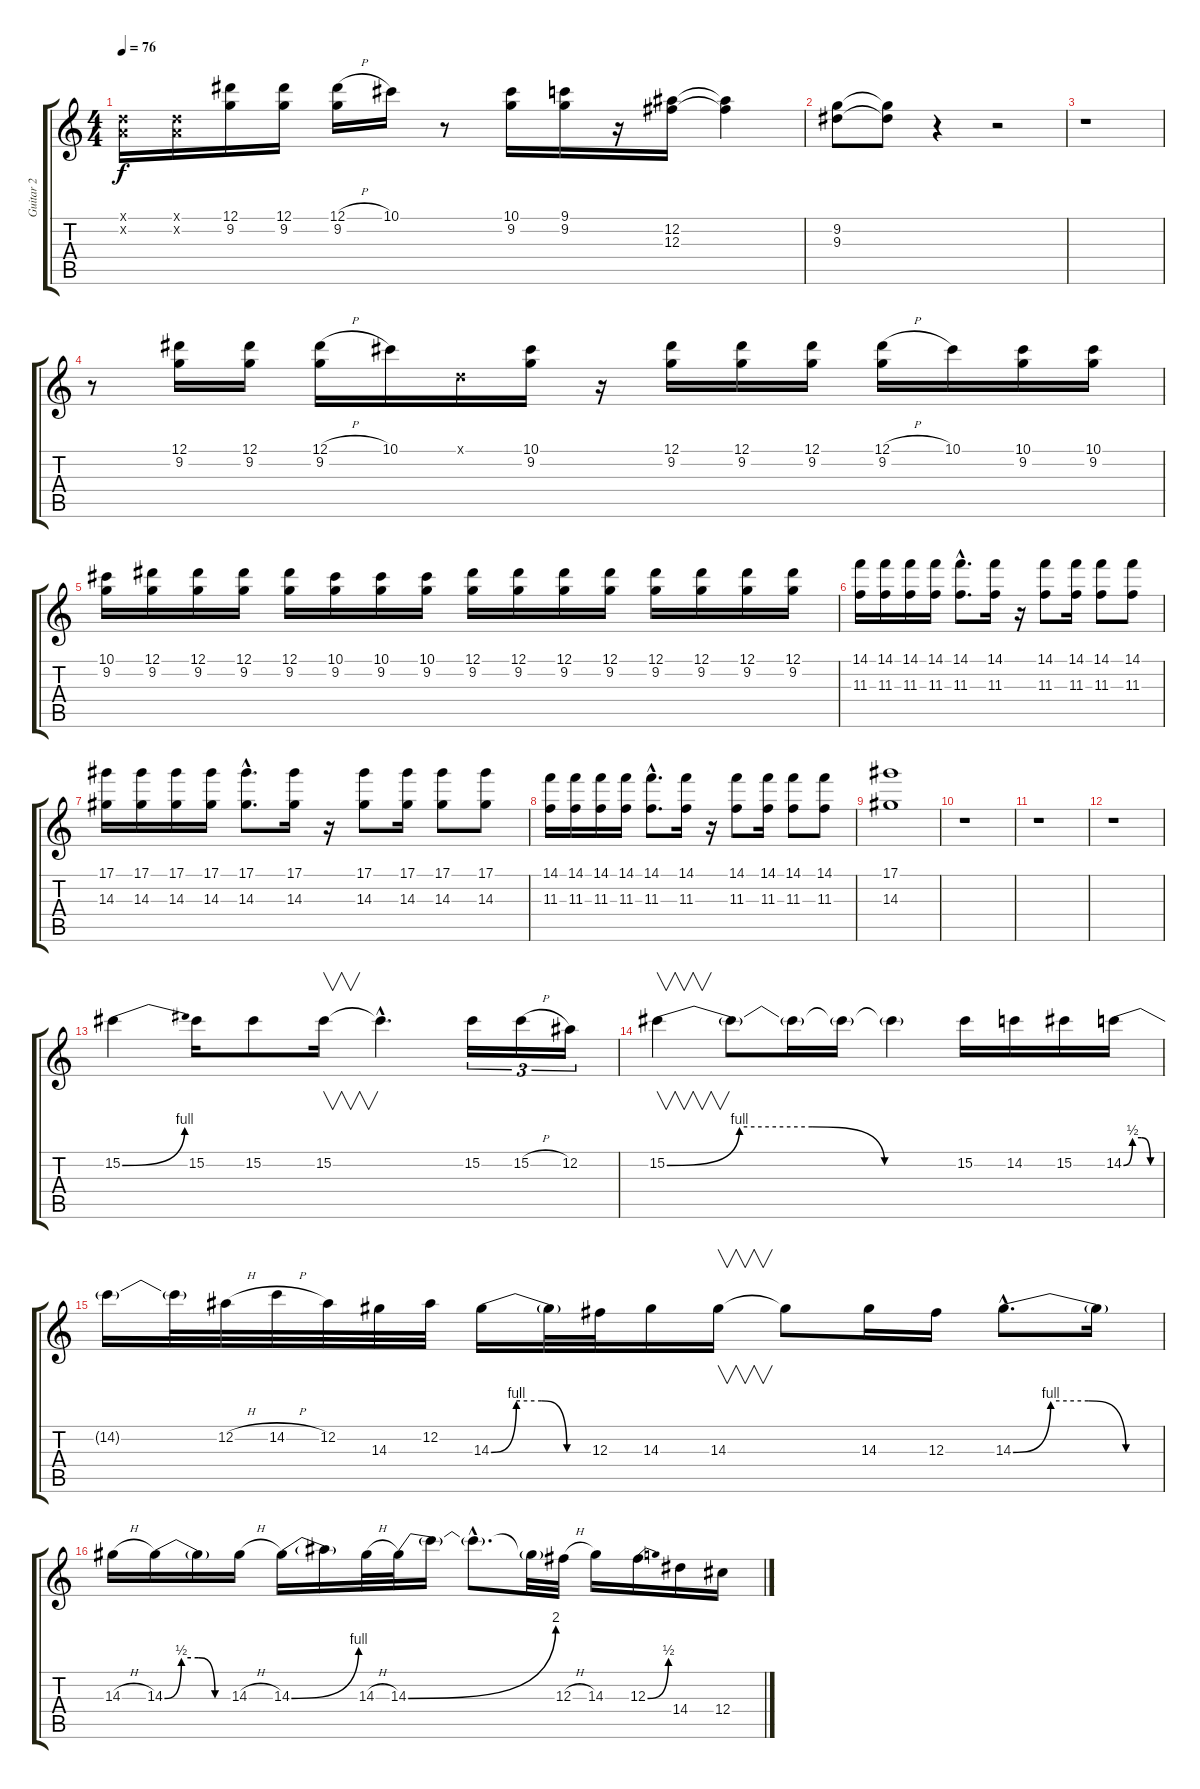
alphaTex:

\track ("Guitar 2 " "Guitar 2 ") {instrument electricguitarmuted}
\staff {score tabs}
\tuning (Eb4 Bb3 Gb3 Db3 Ab2 Eb2) {hide}
\ts (4 4)
\tempo 76
\clef g2
\ks c
(-1.1{x} -1.2{x}).16{dy f} (-1.1{x} -1.2{x}).16 (12.1 9.2).16 (12.1 9.2).16 (12.1{h} 9.2).16 10.1.16 r.8 (10.1 9.2).16 (9.1 9.2).16 r.16 (12.2 12.3).16 (12.2{t} 12.3{t}).4 |
(9.2 9.3).8 (9.2{t} 9.3{t}).8 r.4 r.2 |
r.1 |
r.8 (12.1 9.2).16 (12.1 9.2).16 (12.1{h} 9.2).16 10.1.16 -1.1{x}.16 (10.1 9.2).16 r.16 (12.1 9.2).16 (12.1 9.2).16 (12.1 9.2).16 (12.1{h} 9.2).16 10.1.16 (10.1 9.2).16 (10.1 9.2).16 |
(10.1 9.2).16 (12.1 9.2).16 (12.1 9.2).16 (12.1 9.2).16 (12.1 9.2).16 (10.1 9.2).16 (10.1 9.2).16 (10.1 9.2).16 (12.1 9.2).16 (12.1 9.2).16 (12.1 9.2).16 (12.1 9.2).16 (12.1 9.2).16 (12.1 9.2).16 (12.1 9.2).16 (12.1 9.2).16 |
(14.1 11.3).16 (14.1 11.3).16 (14.1 11.3).16 (14.1 11.3).16 (14.1{hac} 11.3{hac}).8{d} (14.1 11.3).16 r.16 (14.1 11.3).8 (14.1 11.3).16 (14.1 11.3).8 (14.1 11.3).8 |
(17.1 14.3).16 (17.1 14.3).16 (17.1 14.3).16 (17.1 14.3).16 (17.1{hac} 14.3{hac}).8{d} (17.1 14.3).16 r.16 (17.1 14.3).8 (17.1 14.3).16 (17.1 14.3).8 (17.1 14.3).8 |
(14.1 11.3).16 (14.1 11.3).16 (14.1 11.3).16 (14.1 11.3).16 (14.1{hac} 11.3{hac}).8{d} (14.1 11.3).16 r.16 (14.1 11.3).8 (14.1 11.3).16 (14.1 11.3).8 (14.1 11.3).8 |
(17.1 14.3).1 |
r.1 |
r.1 |
r.1 |
15.2{be (bend 0 0 60 4)}.4 15.2.16 15.2.8 15.2.16{v} 15.2{hac t}.4{d} 15.2.16{tu (3 2)} 15.2{h}.16{tu (3 2)} 12.2.16{tu (3 2)} |
15.2{be (custom 0 0 15 4 30 4 45 0 60 0)}.4{v} 15.2{t}.8 15.2{t}.16 15.2{t}.16 15.2{t}.4 15.2.16 14.2.16 15.2.16 14.2{be (custom 0 0 15 2 30 2 45 0 60 0)}.16 |
14.2{t}.16 14.2{t}.32 12.2{h}.32 14.2{h}.32 12.2.32 14.3.32 12.2.32 14.3{be (custom 0 0 15 4 30 4 45 0 60 0)}.16 14.3{t}.32 12.3.32 14.3.16 14.3.16{v} 14.3{t}.8 14.3.16 12.3.16 14.3{be (custom 0 0 15 4 30 4 45 0 60 0) hac}.8{d} 14.3{t}.16 |
14.3{h}.16 14.3{be (custom 0 0 15 2 30 2 45 0 60 0)}.16 14.3{t}.16 14.3{h}.16 14.3{be (bend 0 0 60 4)}.16 14.3{t}.16 14.3{h}.32 14.3{be (bend 0 0 60 8)}.32 14.3{t}.16 14.3{hac t}.8{d} 14.3{t}.32 12.3{h}.32 14.3.16 12.3{be (bend 0 0 60 2)}.16 14.4.16 12.4.16
